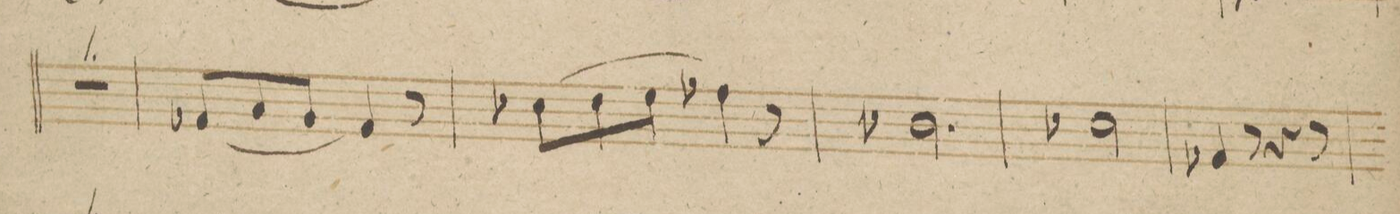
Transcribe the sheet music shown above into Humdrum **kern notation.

**kern	**dynam
*I"Violoncello et Baſso.	*
*clefF4	*
*k[b-]	*
*M6/8	*
2.r	.
=29	=29
(8AA-X/L	.
8C/	.
8BB-/J	.
4AA-/)	.
8r	.
=30	=30
(8E-X\L	.
8F\	.
8G\J	.
4A-X\)	.
8r	.
=31	=31
2.D-X\	.
=32	=32
2.E-X\	.
=33	=33
4AA-X/	.
8r	.
4r	.
8r	.
=34	=34
*-	*-
